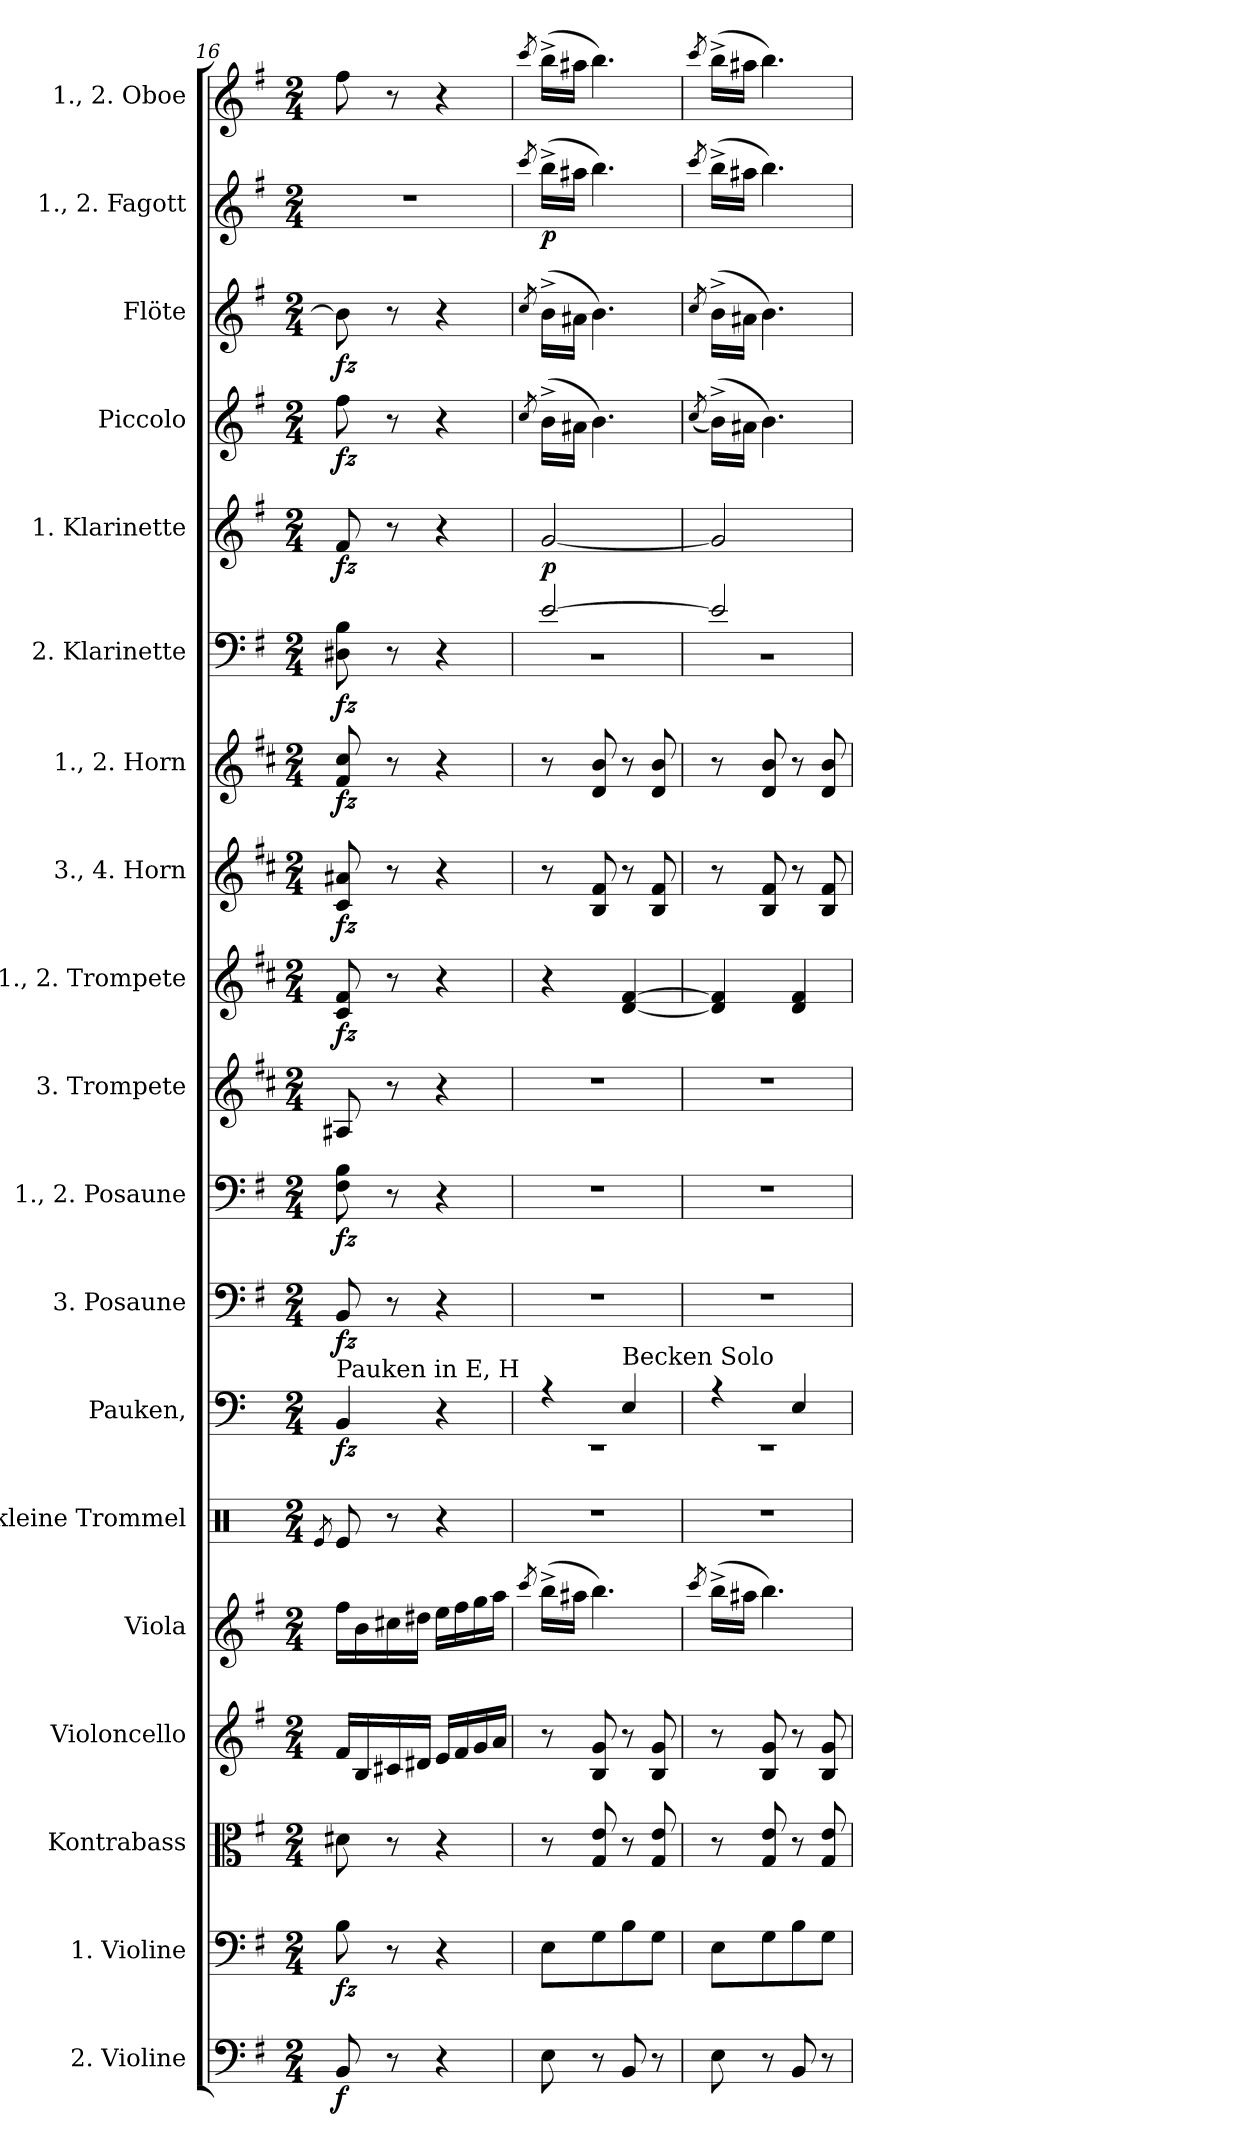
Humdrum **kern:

**kern	**dynam	**kern	**dynam	**kern	**kern	**kern	**kern	**kern	**dynam	**kern	**dynam	**kern	**dynam	**kern	**kern	**dynam	**kern	**dynam	**kern	**dynam	**kern	**dynam	**kern	**dynam	**kern	**dynam	**kern	**dynam	**kern	**dynam	**kern
*part19	*part19	*part18	*part18	*part17	*part16	*part15	*part14	*part13	*part13	*part12	*part12	*part11	*part11	*part10	*part9	*part9	*part8	*part8	*part7	*part7	*part6	*part6	*part5	*part5	*part4	*part4	*part3	*part3	*part2	*part2	*part1
*staff19	*staff19	*staff18	*staff18	*staff17	*staff16	*staff15	*staff14	*staff13	*staff13	*staff12	*staff12	*staff11	*staff11	*staff10	*staff9	*staff9	*staff8	*staff8	*staff7	*staff7	*staff6	*staff6	*staff5	*staff5	*staff4	*staff4	*staff3	*staff3	*staff2	*staff2	*staff1
*I"2. Violine	*	*I"1. Violine	*	*I"Kontrabass	*I"Violoncello	*I"Viola	*I"kleine Trommel	*I"Pauken,	*	*I"3. Posaune	*	*I"1., 2. Posaune	*	*I"3. Trompete	*I"1., 2. Trompete	*	*I"3., 4. Horn	*	*I"1., 2. Horn	*	*I"2. Klarinette	*	*I"1. Klarinette	*	*I"Piccolo	*	*I"Flöte	*	*I"1., 2. Fagott	*	*I"1., 2. Oboe
*I'2. Vl.	*	*I'1. Vl.	*	*I'Kb.	*I'Vc.	*I'Va.	*I'kl. Tr.	*I'Pk.,	*	*I'3. Pos.	*	*I'1., 2. Pos.	*	*I'3. Trp.	*I'1., 2. Trp.	*	*I'3., 4. Hr.	*	*I'1., 2.  Hr.	*	*I'2. Klar.	*	*I'1. Klar.	*	*I'Picc.	*	*I'Fl.	*	*I'1., 2. Fag.	*	*I'1., 2. Ob.
*clefF4	*	*clefF4	*	*clefC3	*clefG2	*clefG2	*clefX	*clefF4	*	*clefF4	*	*clefF4	*	*clefG2	*clefG2	*	*clefG2	*	*clefG2	*	*clefF4	*	*clefG2	*	*clefG2	*	*clefG2	*	*clefG2	*	*clefG2
*ITrd7c12	*	*	*	*	*	*	*	*	*	*	*	*	*	*ITrd-3c-5	*ITrd-3c-5	*	*ITrd4c7	*	*ITrd4c7	*	*	*	*ITrd1c2	*	*ITrd1c2	*	*	*	*ITrd-7c-12	*	*
*k[f#]	*	*k[f#]	*	*k[f#]	*k[f#]	*k[f#]	*k[]	*k[]	*	*k[f#]	*	*k[f#]	*	*k[f#]	*k[f#]	*	*k[f#]	*	*k[f#]	*	*k[f#]	*	*k[b-]	*	*k[b-]	*	*k[f#]	*	*k[f#]	*	*k[f#]
*M2/4	*	*M2/4	*	*M2/4	*M2/4	*M2/4	*M2/4	*M2/4	*	*M2/4	*	*M2/4	*	*M2/4	*M2/4	*	*M2/4	*	*M2/4	*	*M2/4	*	*M2/4	*	*M2/4	*	*M2/4	*	*M2/4	*	*M2/4
=16	=16	=16	=16	=16	=16	=16	=16	=16	=16	=16	=16	=16	=16	=16	=16	=16	=16	=16	=16	=16	=16	=16	=16	=16	=16	=16	=16	=16	=16	=16	=16
.	.	.	.	.	.	.	8qRe/	.	.	.	.	.	.	.	.	.	.	.	.	.	.	.	.	.	.	.	.	.	.	.	.
!	!	!	!	!	!	!	!	!LO:TX:a:t=Pauken in E, H	!	!	!	!	!	!	!	!	!	!	!	!	!	!	!	!	!	!	!	!	!	!	!
!	!LO:DY:b	!	!LO:DY:b	!	!	!	!	!	!LO:DY:b	!	!LO:DY:b	!	!LO:DY:b	!	!	!LO:DY:b	!	!LO:DY:b	!	!LO:DY:b	!	!LO:DY:b	!	!LO:DY:b	!	!LO:DY:b	!	!LO:DY:b	!	!	!
8BBB/	f	8B\	fz	8d#X\	16f#/LL	16ff#\LL	8Re/	4BB/	fz	8BB/	fz	8F#\ 8B\	fz	8d#X/	8f#/ 8b/	fz	8F#/ 8d#X/	fz	8B/ 8f#/	fz	8D#X\ 8B\	fz	8e/	fz	8ee\	fz	8b\]	fz	2r	.	8ff#\
.	.	.	.	.	16B/	16b\	.	.	.	.	.	.	.	.	.	.	.	.	.	.	.	.	.	.	.	.	.	.	.	.	.
8r	.	8r	.	8r	16c#X/	16cc#X\	8r	.	.	8r	.	8r	.	8r	8r	.	8r	.	8r	.	8r	.	8r	.	8r	.	8r	.	.	.	8r
.	.	.	.	.	16d#X/JJ	16dd#X\JJ	.	.	.	.	.	.	.	.	.	.	.	.	.	.	.	.	.	.	.	.	.	.	.	.	.
4r	.	4r	.	4r	16e/LL	16ee\LL	4r	4r	.	4r	.	4r	.	4r	4r	.	4r	.	4r	.	4r	.	4r	.	4r	.	4r	.	.	.	4r
.	.	.	.	.	16f#/	16ff#\	.	.	.	.	.	.	.	.	.	.	.	.	.	.	.	.	.	.	.	.	.	.	.	.	.
.	.	.	.	.	16g/	16gg\	.	.	.	.	.	.	.	.	.	.	.	.	.	.	.	.	.	.	.	.	.	.	.	.	.
.	.	.	.	.	16a/JJ	16aa\JJ	.	.	.	.	.	.	.	.	.	.	.	.	.	.	.	.	.	.	.	.	.	.	.	.	.
!!LO:PB:g=z
=17	=17	=17	=17	=17	=17	=17	=17	=17	=17	=17	=17	=17	=17	=17	=17	=17	=17	=17	=17	=17	=17	=17	=17	=17	=17	=17	=17	=17	=17	=17	=17
.	.	.	.	.	.	8qccc/	.	.	.	.	.	.	.	.	.	.	.	.	.	.	.	.	.	.	8qb-/	.	8qcc/	.	8qcccc/	.	8qccc/
*	*	*	*	*	*	*	*	*^	*	*	*	*	*	*	*	*	*	*	*	*	*^	*	*	*	*	*	*	*	*	*	*
8EE\	.	8E\L	.	8r	8r	(>16bb^\LL	2r	4r	2rEE	.	2r	.	2r	.	2r	4r	.	8r	.	8r	.	[2e/	2r	.	[2f/	p	(>16a^>\LL	.	(>16b^\LL	.	(>16bbb^\LL	p	(>16bb^\LL
.	.	.	.	.	.	16aa#X\JJ	.	.	.	.	.	.	.	.	.	.	.	.	.	.	.	.	.	.	.	.	16g#X\JJ	.	16a#X\JJ	.	16aaa#X\JJ	.	16aa#X\JJ
8r	.	8G\	.	8G/ 8e/	8B/ 8g/	4.bb\)	.	.	.	.	.	.	.	.	.	.	.	8E/ 8B/	.	8G/ 8e/	.	.	.	.	.	.	4.a\)	.	4.b\)	.	4.bbb\)	.	4.bb\)
!	!	!	!	!	!	!	!	!LO:TX:a:t=Becken Solo	!	!	!	!	!	!	!	!	!	!	!	!	!	!	!	!	!	!	!	!	!	!	!	!	!
8BBB/	.	8B\	.	8r	8r	.	.	4E/	.	.	.	.	.	.	.	[4g/ [4b/	.	8r	.	8r	.	.	.	.	.	.	.	.	.	.	.	.	.
8r	.	8G\J	.	8G/ 8e/	8B/ 8g/	.	.	.	.	.	.	.	.	.	.	.	.	8E/ 8B/	.	8G/ 8e/	.	.	.	.	.	.	.	.	.	.	.	.	.
=18	=18	=18	=18	=18	=18	=18	=18	=18	=18	=18	=18	=18	=18	=18	=18	=18	=18	=18	=18	=18	=18	=18	=18	=18	=18	=18	=18	=18	=18	=18	=18	=18	=18
.	.	.	.	.	.	8qccc/	.	.	.	.	.	.	.	.	.	.	.	.	.	.	.	.	.	.	.	.	(<8qb-/	.	8qcc/	.	8qcccc/	.	8qccc/
8EE\	.	8E\L	.	8r	8r	(>16bb^\LL	2r	4r	2rEE	.	2r	.	2r	.	2r	4g]/ 4b]/	.	8r	.	8r	.	2e/]	2r	.	2f/]	.	(>16a^\LL)	.	(>16b^\LL	.	(>16bbb^\LL	.	(>16bb^\LL
.	.	.	.	.	.	16aa#X\JJ	.	.	.	.	.	.	.	.	.	.	.	.	.	.	.	.	.	.	.	.	16g#X\JJ	.	16a#X\JJ	.	16aaa#X\JJ	.	16aa#X\JJ
8r	.	8G\	.	8G/ 8e/	8B/ 8g/	4.bb\)	.	.	.	.	.	.	.	.	.	.	.	8E/ 8B/	.	8G/ 8e/	.	.	.	.	.	.	4.a\)	.	4.b\)	.	4.bbb\)	.	4.bb\)
8BBB/	.	8B\	.	8r	8r	.	.	4E/	.	.	.	.	.	.	.	4g/ 4b/	.	8r	.	8r	.	.	.	.	.	.	.	.	.	.	.	.	.
8r	.	8G\J	.	8G/ 8e/	8B/ 8g/	.	.	.	.	.	.	.	.	.	.	.	.	8E/ 8B/	.	8G/ 8e/	.	.	.	.	.	.	.	.	.	.	.	.	.
*	*	*	*	*	*	*	*	*v	*v	*	*	*	*	*	*	*	*	*	*	*	*	*v	*v	*	*	*	*	*	*	*	*	*	*
=	=	=	=	=	=	=	=	=	=	=	=	=	=	=	=	=	=	=	=	=	=	=	=	=	=	=	=	=	=	=	=
*-	*-	*-	*-	*-	*-	*-	*-	*-	*-	*-	*-	*-	*-	*-	*-	*-	*-	*-	*-	*-	*-	*-	*-	*-	*-	*-	*-	*-	*-	*-	*-
